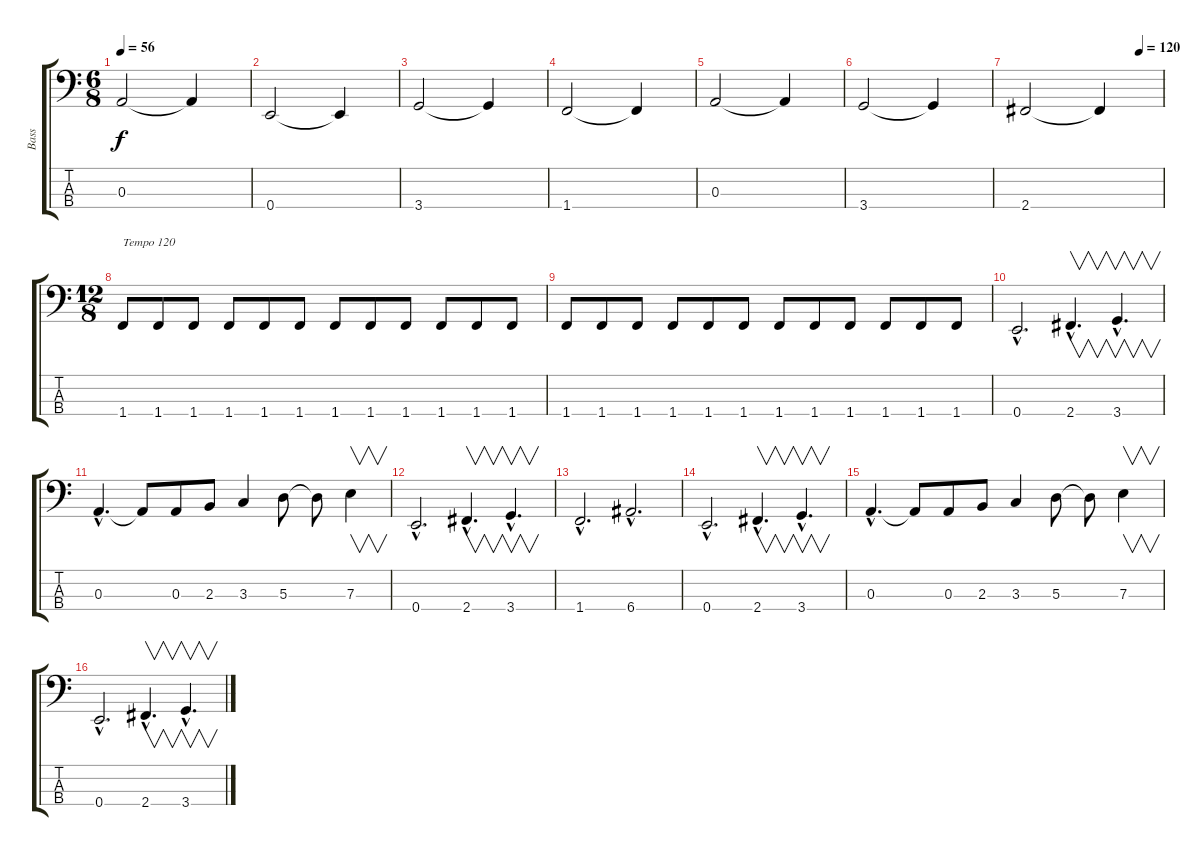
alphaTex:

\track ("Bass" "Bass") {instrument electricbasspick}
\staff {score tabs}
\tuning (G2 D2 A1 E1) {hide}
\ts (6 8)
\tempo 56
\clef f4
\ks c
0.3.2{dy f} 0.3{t}.4 |
0.4.2 0.4{t}.4 |
3.4.2 3.4{t}.4 |
1.4.2 1.4{t}.4 |
0.3.2 0.3{t}.4 |
3.4.2 3.4{t}.4 |
\tempo (120 0.8333333333333334)
2.4.2 2.4{t}.4 |
\ts (12 8)
1.4.8{txt "Tempo 120"} 1.4.8 1.4.8 1.4.8 1.4.8 1.4.8 1.4.8 1.4.8 1.4.8 1.4.8 1.4.8 1.4.8 |
1.4.8 1.4.8 1.4.8 1.4.8 1.4.8 1.4.8 1.4.8 1.4.8 1.4.8 1.4.8 1.4.8 1.4.8 |
0.4{hac}.2{d} 2.4{hac}.4{v d} 3.4{hac}.4{v d} |
0.3{hac}.4{d} 0.3{t}.8 0.3.8 2.3.8 3.3.4 5.3.8 5.3{t}.8 7.3.4{v} |
0.4{hac}.2{d} 2.4{hac}.4{v d} 3.4{hac}.4{v d} |
1.4{hac}.2{d} 6.4{hac}.2{d} |
0.4{hac}.2{d} 2.4{hac}.4{v d} 3.4{hac}.4{v d} |
0.3{hac}.4{d} 0.3{t}.8 0.3.8 2.3.8 3.3.4 5.3.8 5.3{t}.8 7.3.4{v} |
0.4{hac}.2{d} 2.4{hac}.4{v d} 3.4{hac}.4{v d}
